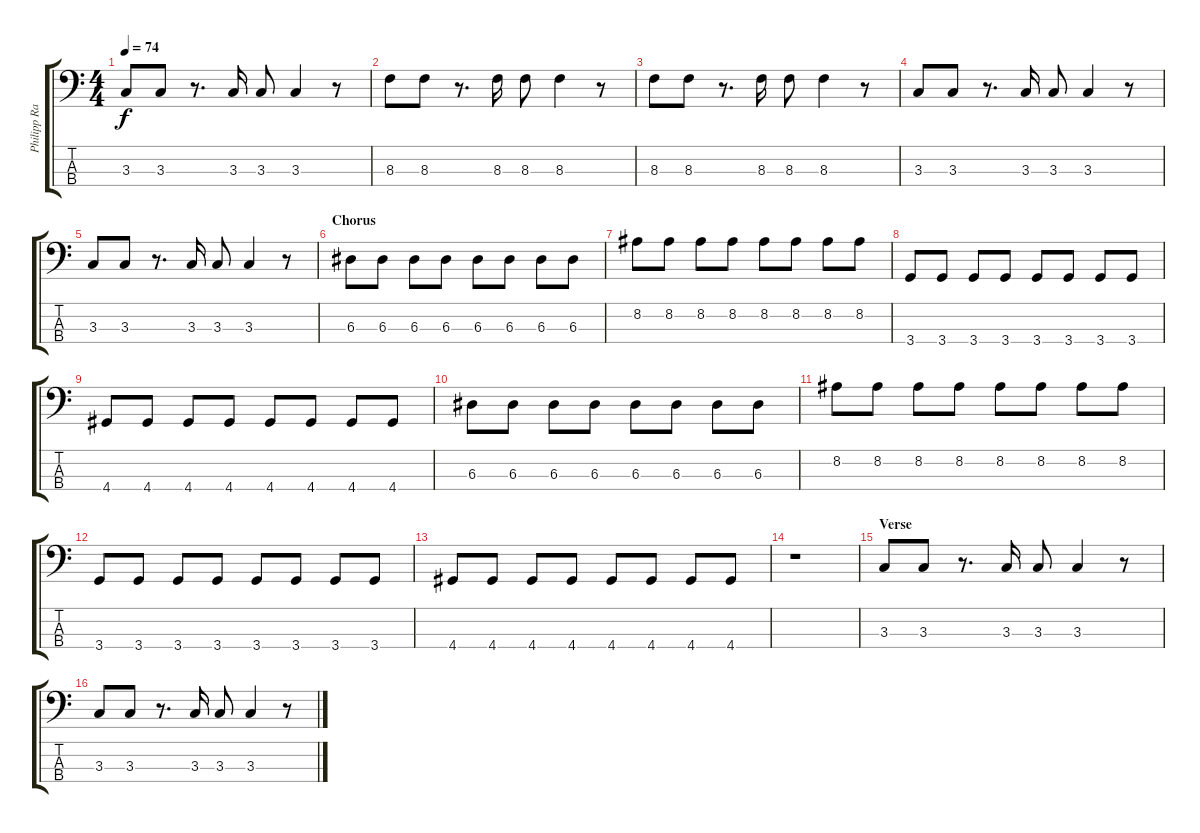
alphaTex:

\track ("Philipp Rauenbusch" "Philipp Ra") {instrument electricbassfinger}
\staff {score tabs}
\tuning (G2 D2 A1 E1) {hide}
\ts (4 4)
\tempo 74
\clef f4
\ks c
3.3.8{dy f} 3.3.8 r.8{d} 3.3.16 3.3.8 3.3.4 r.8 |
8.3.8 8.3.8 r.8{d} 8.3.16 8.3.8 8.3.4 r.8 |
8.3.8 8.3.8 r.8{d} 8.3.16 8.3.8 8.3.4 r.8 |
3.3.8 3.3.8 r.8{d} 3.3.16 3.3.8 3.3.4 r.8 |
3.3.8 3.3.8 r.8{d} 3.3.16 3.3.8 3.3.4 r.8 |
\section ("" "Chorus")
6.3.8 6.3.8 6.3.8 6.3.8 6.3.8 6.3.8 6.3.8 6.3.8 |
8.2.8 8.2.8 8.2.8 8.2.8 8.2.8 8.2.8 8.2.8 8.2.8 |
3.4.8 3.4.8 3.4.8 3.4.8 3.4.8 3.4.8 3.4.8 3.4.8 |
4.4.8 4.4.8 4.4.8 4.4.8 4.4.8 4.4.8 4.4.8 4.4.8 |
6.3.8 6.3.8 6.3.8 6.3.8 6.3.8 6.3.8 6.3.8 6.3.8 |
8.2.8 8.2.8 8.2.8 8.2.8 8.2.8 8.2.8 8.2.8 8.2.8 |
3.4.8 3.4.8 3.4.8 3.4.8 3.4.8 3.4.8 3.4.8 3.4.8 |
4.4.8 4.4.8 4.4.8 4.4.8 4.4.8 4.4.8 4.4.8 4.4.8 |
r.1 |
\section ("" "Verse")
3.3.8 3.3.8 r.8{d} 3.3.16 3.3.8 3.3.4 r.8 |
3.3.8 3.3.8 r.8{d} 3.3.16 3.3.8 3.3.4 r.8
